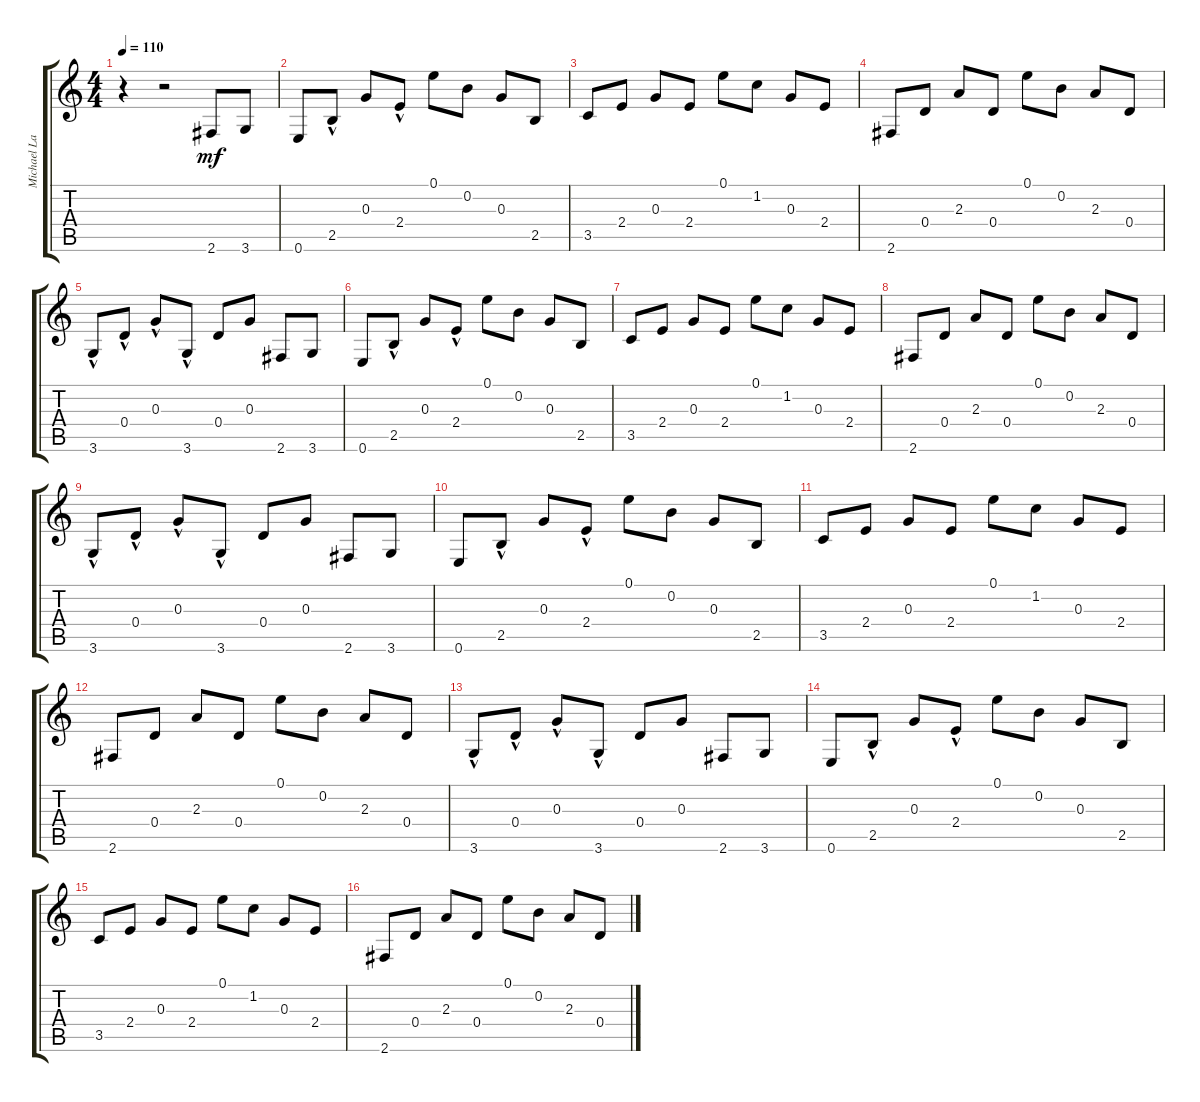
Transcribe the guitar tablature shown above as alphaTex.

\track ("Michael Lardy" "Michael La") {instrument acousticguitarsteel}
\staff {score tabs}
\tuning (E4 B3 G3 D3 A2 E2) {hide}
\ts (4 4)
\tempo 110
\clef g2
\ks c
r.4{dy mf} r.2 2.6.8 3.6.8 |
0.6.8 2.5{hac}.8 0.3.8 2.4{hac}.8 0.1.8 0.2.8 0.3.8 2.5.8 |
3.5.8 2.4.8 0.3.8 2.4.8 0.1.8 1.2.8 0.3.8 2.4.8 |
2.6.8 0.4.8 2.3.8 0.4.8 0.1.8 0.2.8 2.3.8 0.4.8 |
3.6{hac}.8 0.4{hac}.8 0.3{hac}.8 3.6{hac}.8 0.4.8 0.3.8 2.6.8 3.6.8 |
0.6.8 2.5{hac}.8 0.3.8 2.4{hac}.8 0.1.8 0.2.8 0.3.8 2.5.8 |
3.5.8 2.4.8 0.3.8 2.4.8 0.1.8 1.2.8 0.3.8 2.4.8 |
2.6.8 0.4.8 2.3.8 0.4.8 0.1.8 0.2.8 2.3.8 0.4.8 |
3.6{hac}.8 0.4{hac}.8 0.3{hac}.8 3.6{hac}.8 0.4.8 0.3.8 2.6.8 3.6.8 |
0.6.8 2.5{hac}.8 0.3.8 2.4{hac}.8 0.1.8 0.2.8 0.3.8 2.5.8 |
3.5.8 2.4.8 0.3.8 2.4.8 0.1.8 1.2.8 0.3.8 2.4.8 |
2.6.8 0.4.8 2.3.8 0.4.8 0.1.8 0.2.8 2.3.8 0.4.8 |
3.6{hac}.8 0.4{hac}.8 0.3{hac}.8 3.6{hac}.8 0.4.8 0.3.8 2.6.8 3.6.8 |
0.6.8 2.5{hac}.8 0.3.8 2.4{hac}.8 0.1.8 0.2.8 0.3.8 2.5.8 |
3.5.8 2.4.8 0.3.8 2.4.8 0.1.8 1.2.8 0.3.8 2.4.8 |
2.6.8 0.4.8 2.3.8 0.4.8 0.1.8 0.2.8 2.3.8 0.4.8
